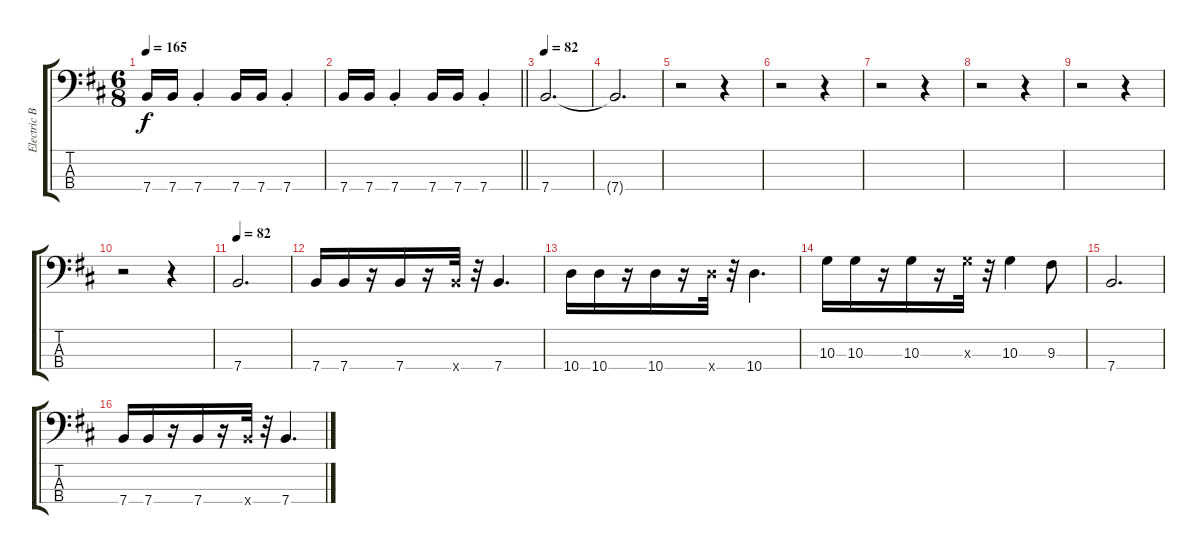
\track ("Electric Bass" "Electric B") {instrument electricbassfinger}
\staff {score tabs}
\tuning (G2 D2 A1 E1) {hide}
\ts (6 8)
\tempo 165
\clef f4
\ks d
7.4.16{dy f instrument electricbassfinger} 7.4.16 7.4{st}.4 7.4.16 7.4.16 7.4{st}.4 |
\barLineRight lightlight
7.4.16 7.4.16 7.4{st}.4 7.4.16 7.4.16 7.4{st}.4 |
\tempo 82
7.4.2{d} |
7.4{t}.2{d} |
r.2 r.4 |
r.2 r.4 |
r.2 r.4 |
r.2 r.4 |
r.2 r.4 |
r.2 r.4 |
\tempo 82
7.4.2{d} |
7.4.16 7.4.16 r.16 7.4.16 r.16 7.4{x}.32 r.32 7.4.4{d} |
10.4.16 10.4.16 r.16 10.4.16 r.16 10.4{x}.32 r.32 10.4.4{d} |
10.3.16 10.3.16 r.16 10.3.16 r.16 10.3{x}.32 r.32 10.3.4 9.3.8 |
7.4.2{d} |
7.4.16 7.4.16 r.16 7.4.16 r.16 7.4{x}.32 r.32 7.4.4{d}
